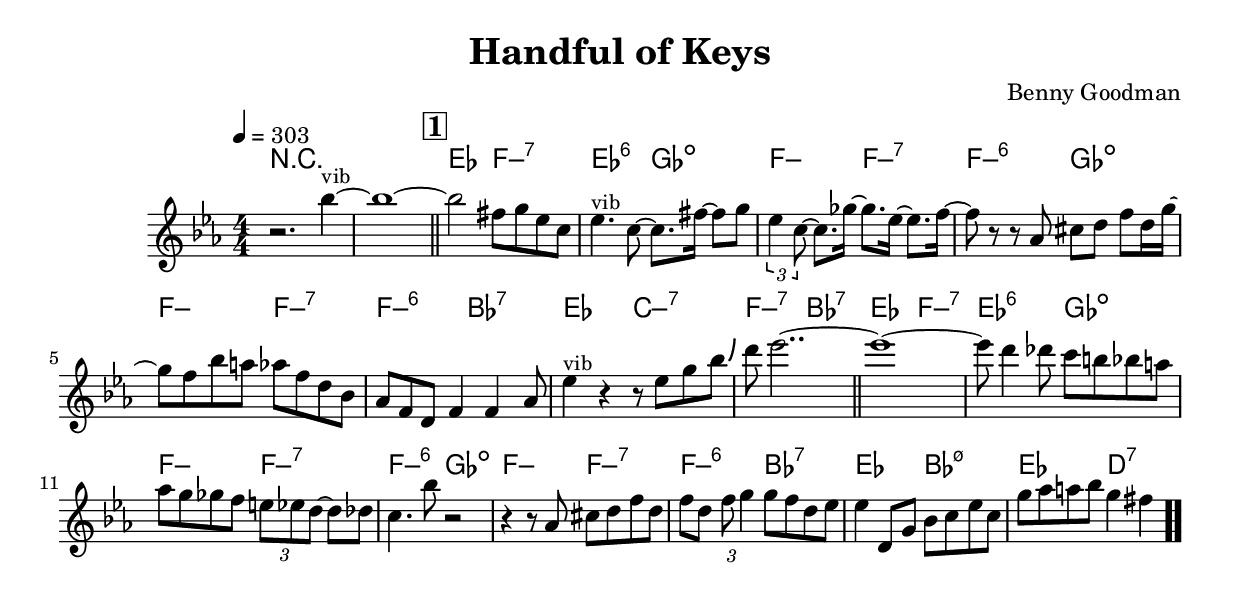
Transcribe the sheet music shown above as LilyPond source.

\version "2.13.2"

#(ly:set-option 'point-and-click #f)

\header {
  title = "Handful of Keys"
  composer = "Benny Goodman"
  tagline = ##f
}
global =
{
    \override Staff.TimeSignature #'style = #'()
    \time 4/4
    \clef "treble"
    \key es \major
    \override Rest #'direction = #'0
    \override MultiMeasureRest #'staff-position = #0
}
\score
{
<<
    \transpose c' c'

    \new ChordNames { \chords {
      \set majorSevenSymbol = \markup { "maj7" }
      \set minorChordModifier = \markup { \char ##x2013 }
      | r1 | s1 
      | es2 f2:min7 | es2:6 ges2:dim | f2:min f2:min7 | f2:min6 ges2:dim | f2:min f2:min7 | f2:min6 bes2:7 | es2 c2:min7 | f2:min7 bes2:7 
      | es2 f2:min7 | es2:6 ges2:dim | f2:min f2:min7 | f2:min6 ges2:dim | f2:min f2:min7 | f2:min6 bes2:7 | es2 bes2:min5-7 | es2 d2:7|
      }
      }

    \new Staff
    <<
    \transpose c' c'

    {
      \global
  		%\override Score.MetronomeMark #'transparent = ##t
  		%\override Score.MetronomeMark #'stencil = ##f
  		
  		\override HorizontalBracket #'direction = #UP
  		\override HorizontalBracket #'bracket-flare = #'(0 . 0)
  		
  		\override TextSpanner #'dash-fraction = #1.0
  		\override TextSpanner #'bound-details #'left #'text = \markup{ \concat{\draw-line #'(0 . -1.0) \draw-line #'(1.0 . 0) }}
  		\override TextSpanner #'bound-details #'right #'text = \markup{ \concat{ \draw-line #'(1.0 . 0) \draw-line #'(0 . -1.0) }}
          \set Score.markFormatter = #format-mark-box-numbers


      \tempo 4 = 303
      \set Score.currentBarNumber = #-1
     
      | r2. bes''4~^\markup{\left-align \small vib} 
      | bes''1~ 
      \bar "||" \mark \default bes''2 fis''8 g''8 es''8 c''8 
      | es''4.^\markup{\left-align \small vib} c''8~ c''8. fis''16~ fis''8 g''8 
      | \tuplet 3/2 {es''4 c''8~} c''8. ges''16~ ges''8. es''16~ es''8. f''16~ 
      | f''8 r8 r8 aes'8 cis''8 d''8 f''8 d''16 g''16~ 
      | g''8 f''8 bes''8 a''8 aes''8 f''8 d''8 bes'8 
      | aes'8 f'8 d'8 f'4 f'4 aes'8 
      | es''4^\markup{\left-align \small vib} r4 r8 es''8 g''8 bes''8\bendAfter #+4  
      | d'''8 es'''2..~ 
      \bar "||" es'''1~ 
      | es'''8 d'''4 des'''8 c'''8 b''8 bes''8 a''8 
      | aes''8 g''8 ges''8 f''8 \tuplet 3/2 {e''8 es''8 d''8~} d''8 des''8 
      | c''4. bes''8 r2 
      | r4 r8 aes'8 cis''8 d''8 f''8 d''8 
      | f''8 d''8 \tuplet 3/2 {f''8 g''4} g''8 f''8 d''8 es''8 
      | es''4 d'8 g'8 bes'8 c''8 es''8 c''8 
      | g''8 aes''8 a''8 bes''8 g''4 fis''4\bar  ".."
    }
    >>
>>    
}
